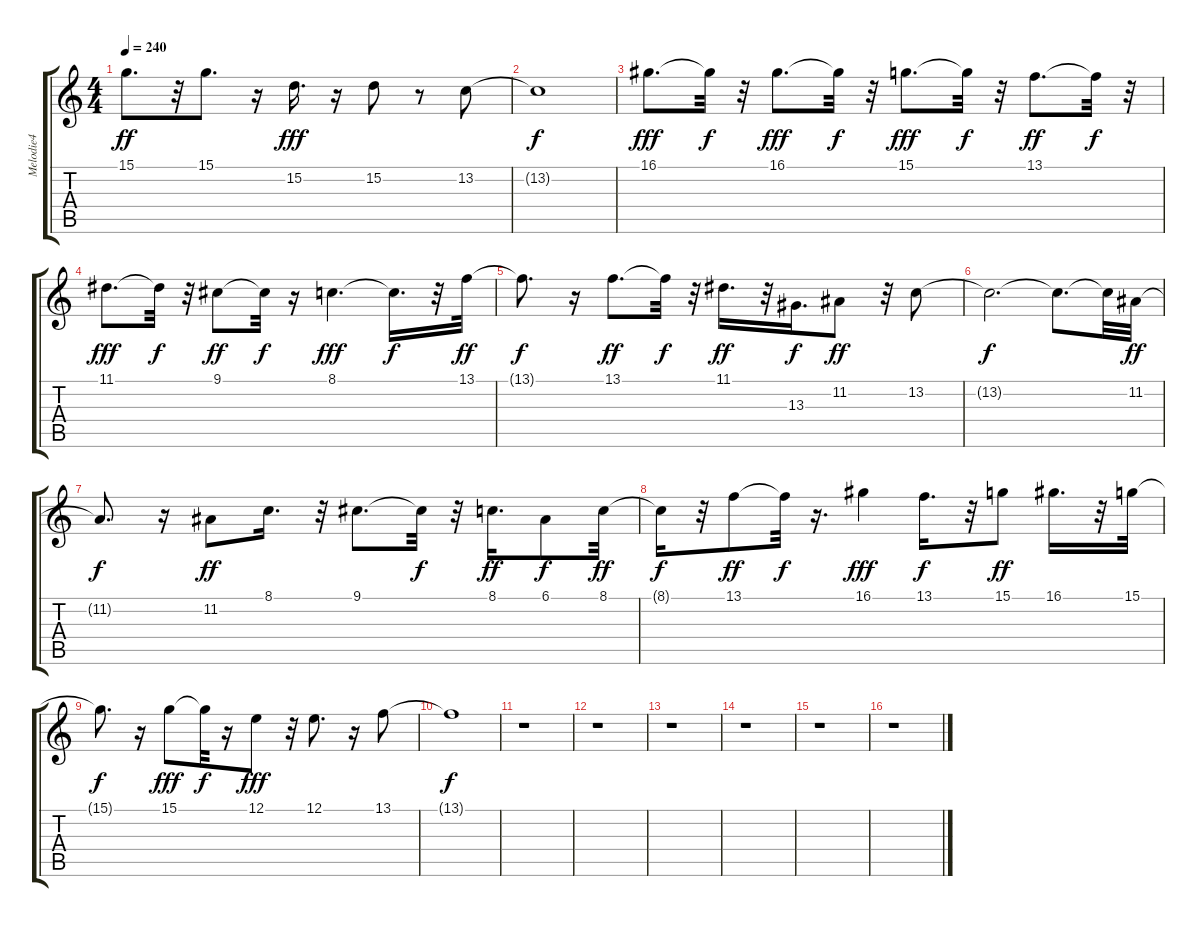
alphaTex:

\track ("Melodie4" "Melodie4") {instrument harmonica}
\staff {score tabs}
\tuning (E4 B3 G3 D3 A2 E2) {hide}
\ts (4 4)
\tempo 240
\clef g2
\ks c
15.1.8{d dy ff} r.32 15.1.8{d} r.16 15.2.16{d dy fff} r.16 15.2.8 r.8 13.2.8 |
13.2{t}.1{dy f} |
16.1.8{d dy fff} 16.1{t}.32{dy f} r.32 16.1.8{d dy fff} 16.1{t}.32{dy f} r.32 15.1.8{d dy fff} 15.1{t}.32{dy f} r.32 13.1.8{d dy ff} 13.1{t}.32{dy f} r.32 |
11.1.8{d dy fff} 11.1{t}.32{dy f} r.32 9.1.8{dy ff} 9.1{t}.32{dy f} r.16 8.1.4{d dy fff} 8.1{t}.16{d dy f} r.32 13.1.32{dy ff} |
13.1{t}.8{d dy f} r.16 13.1.8{d dy ff} 13.1{t}.32{dy f} r.32 11.1.16{d dy ff} r.32 13.3.16{d dy f} 11.2.8{dy ff} r.32 13.2.8 |
13.2{t}.2{d dy f} 13.2{t}.8{d} 13.2{t}.32 11.2.32{dy ff} |
11.2{t}.8{d dy f} r.16 11.2.8{dy ff} 8.1.16{d} r.32 9.1.8{d} 9.1{t}.32{dy f} r.32 8.1.16{d dy ff} 6.1.8{dy f} 8.1.32{dy ff} |
8.1{t}.16{dy f} r.32 13.1.8{dy ff} 13.1{t}.32{dy f} r.16{d} 16.1.4{dy fff} 13.1.16{d dy f} r.32 15.1.8{dy ff} 16.1.16{d} r.32 15.1.32 |
15.1{t}.8{d dy f} r.16 15.1.8{dy fff} 15.1{t}.32{dy f} r.16 12.1.8{dy fff} r.32 12.1.8{d} r.16 13.1.8 |
13.1{t}.1{dy f} |
r.1 |
r.1 |
r.1 |
r.1 |
r.1 |
r.1
